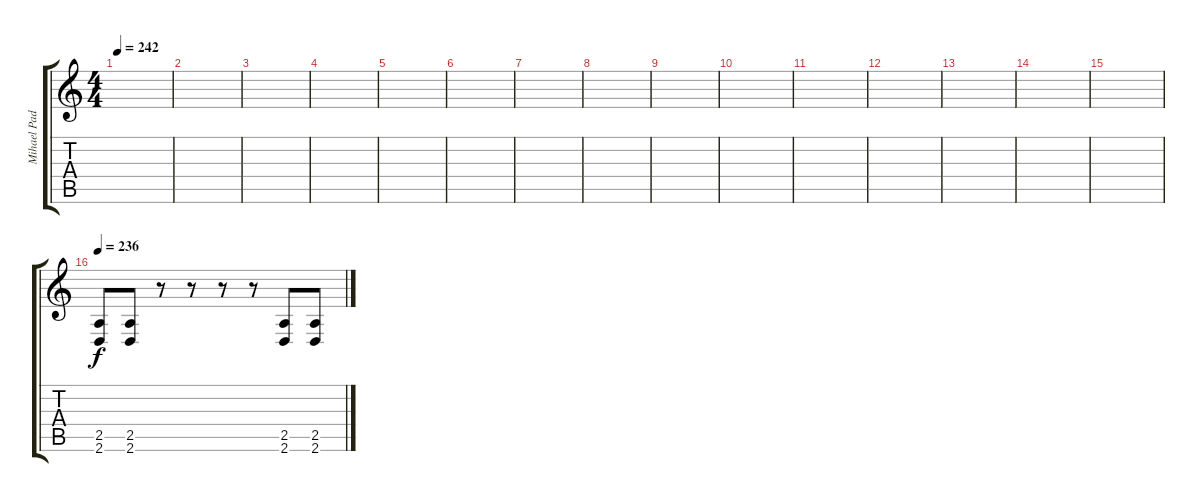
\track ("Mihael Padget" "Mihael Pad") {instrument distortionguitar}
\staff {score tabs}
\tuning (D4 A3 F3 C3 G2 C2) {hide}
\ts (4 4)
\tempo 242
\clef g2
\ks c
|
|
|
|
|
|
|
|
|
|
|
|
|
|
|
\tempo 236
(2.5 2.6).8 (2.5 2.6).8 r.8 r.8 r.8 r.8 (2.5 2.6).8 (2.5 2.6).8
